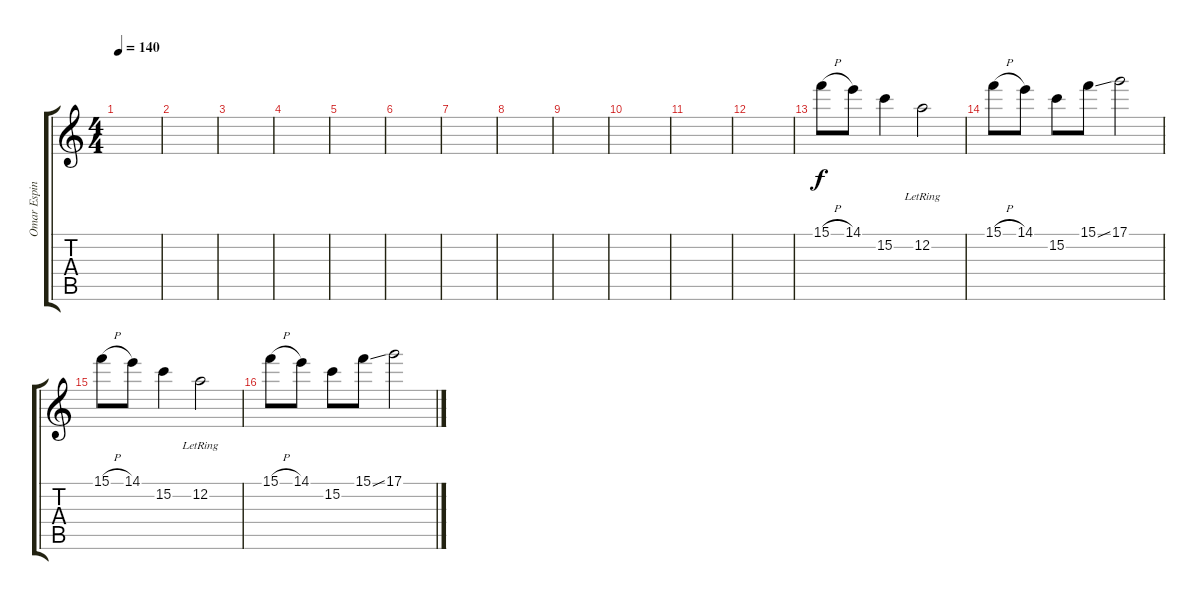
\track ("Omar Espinosa" "Omar Espin") {instrument electricguitarclean}
\staff {score tabs}
\tuning (D4 A3 F3 C3 G2 C2) {hide}
\ts (4 4)
\tempo 140
\clef g2
\ks c
|
|
|
|
|
|
|
|
|
|
|
|
15.1{h}.8 14.1.8 15.2.4 12.2{lr}.2 |
15.1{h}.8 14.1.8 15.2.8 15.1{ss}.8 17.1.2 |
15.1{h}.8 14.1.8 15.2.4 12.2{lr}.2 |
15.1{h}.8 14.1.8 15.2.8 15.1{ss}.8 17.1.2
